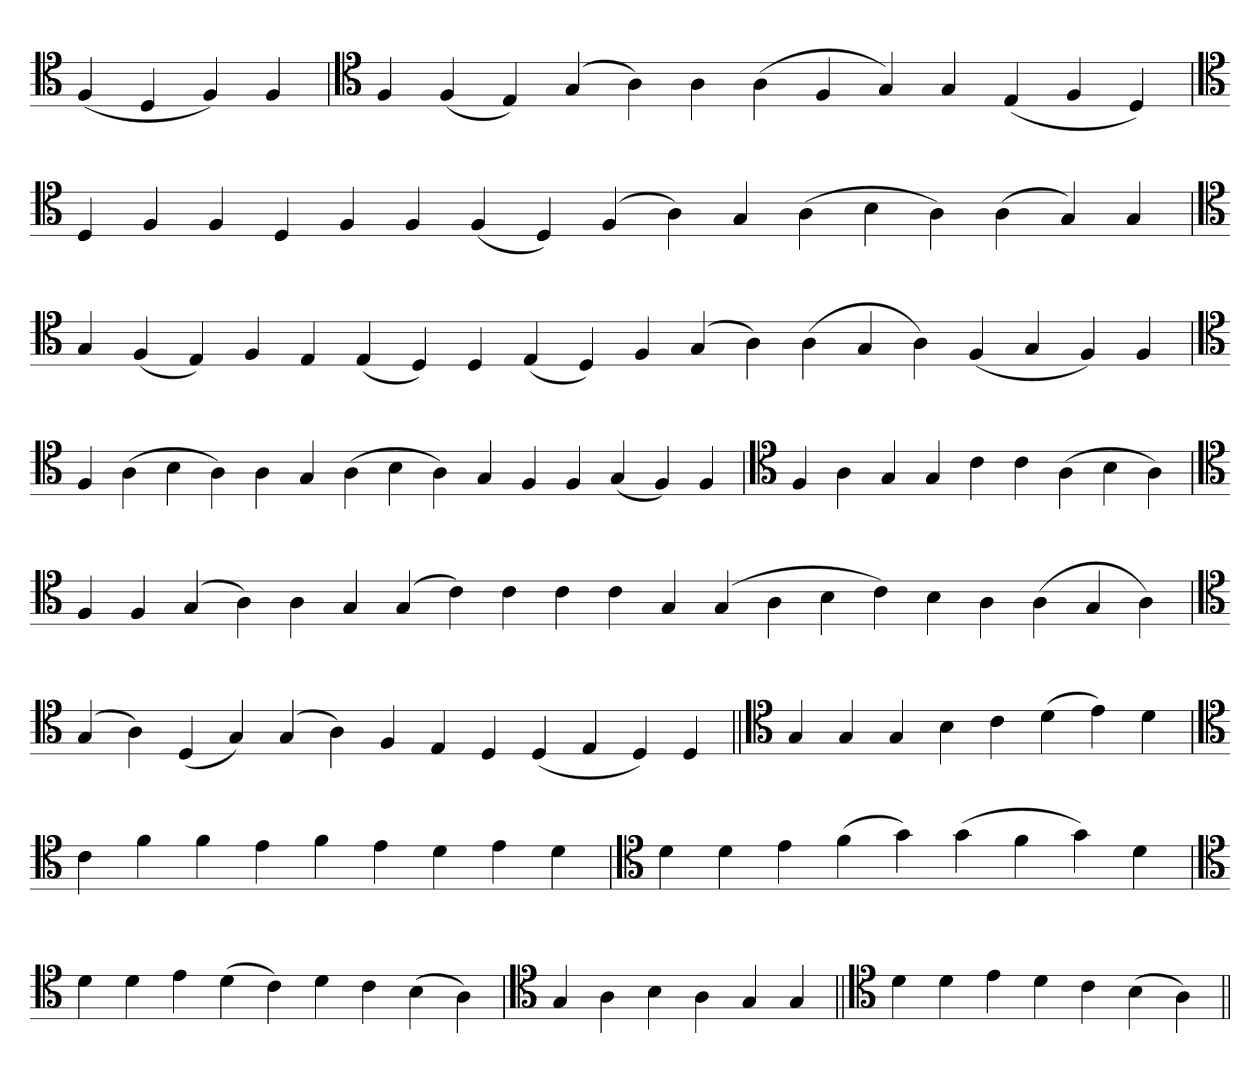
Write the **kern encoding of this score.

**kern
*part1
*staff1
*clefC4
=
(4F
4D
4F)
4F
=`
*clefC4
4F
(4F
4E)
(4G
4A)
4A
(4A
4F
4G)
4G
(4E
4F
4D)
=
*clefC4
4D
4F
4F
4D
4F
4F
(4F
4D)
(4F
4A)
4G
(4A
4B
4A)
(4A
4G)
4G
=`
*clefC4
4G
(4F
4E)
4F
4E
(4E
4D)
4D
(4E
4D)
4F
(4G
4A)
(4A
4G
4A)
(4F
4G
4F)
4F
=
*clefC4
4F
(4A
4B
4A)
4A
4G
(4A
4B
4A)
4G
4F
4F
(4G
4F)
4F
='
*clefC4
4F
4A
4G
4G
4c
4c
(4A
4B
4A)
=`
*clefC4
4F
4F
(4G
4A)
4A
4G
(4G
4c)
4c
4c
4c
4G
(4G
4A
4B
4c)
4B
4A
(4A
4G
4A)
=`
*clefC4
(4G
4A)
(4D
4G)
(4G
4A)
4F
4E
4D
(4D
4E
4D)
4D
=||
*clefC4
4G
4G
4G
4B
4c
(4d
4e)
4d
=`
*clefC4
4c
4f
4f
4e
4f
4e
4d
4e
4d
='
*clefC4
4d
4d
4e
(4f
4g)
(4g
4f
4g)
4d
='
*clefC4
4d
4d
4e
(4d
4c)
4d
4c
(4B
4A)
=`
*clefC4
4G
4A
4B
4A
4G
4G
=||
*clefC4
4d
4d
4e
4d
4c
(4B
4A)
=||
*-
